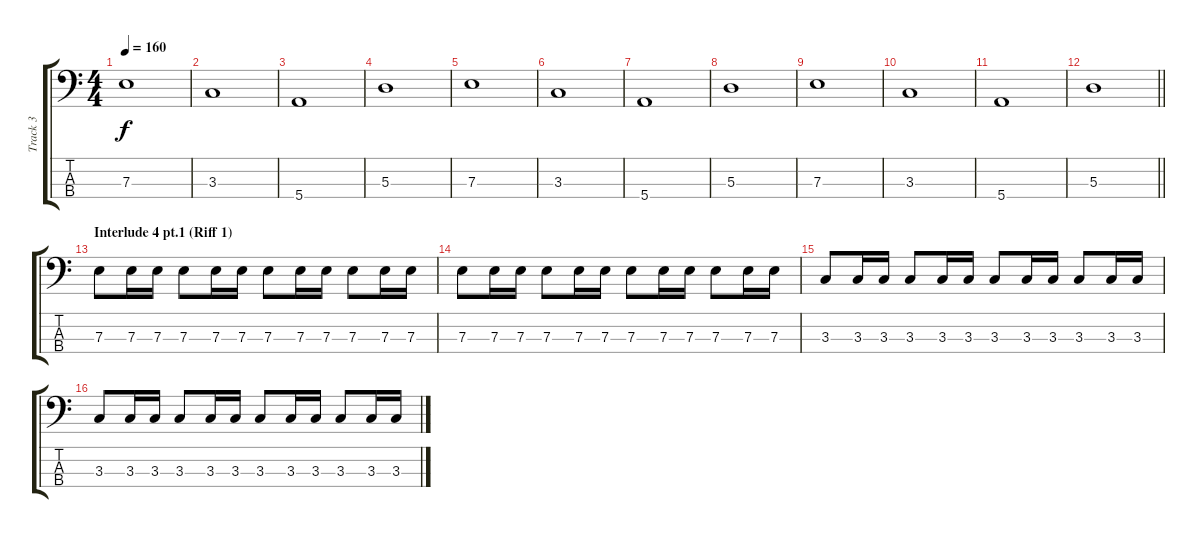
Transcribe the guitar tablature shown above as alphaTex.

\track ("Track 3" "Track 3") {instrument electricbassfinger}
\staff {score tabs}
\tuning (G2 D2 A1 E1) {hide}
\ts (4 4)
\tempo 160
\clef f4
\ks c
7.3.1{dy f} |
3.3.1 |
5.4.1 |
5.3.1 |
7.3.1 |
3.3.1 |
5.4.1 |
5.3.1 |
7.3.1 |
3.3.1 |
5.4.1 |
\barLineRight lightlight
5.3.1 |
\section ("" "Interlude 4 pt.1 (Riff 1)")
7.3.8 7.3.16 7.3.16 7.3.8 7.3.16 7.3.16 7.3.8 7.3.16 7.3.16 7.3.8 7.3.16 7.3.16 |
7.3.8 7.3.16 7.3.16 7.3.8 7.3.16 7.3.16 7.3.8 7.3.16 7.3.16 7.3.8 7.3.16 7.3.16 |
3.3.8 3.3.16 3.3.16 3.3.8 3.3.16 3.3.16 3.3.8 3.3.16 3.3.16 3.3.8 3.3.16 3.3.16 |
3.3.8 3.3.16 3.3.16 3.3.8 3.3.16 3.3.16 3.3.8 3.3.16 3.3.16 3.3.8 3.3.16 3.3.16
